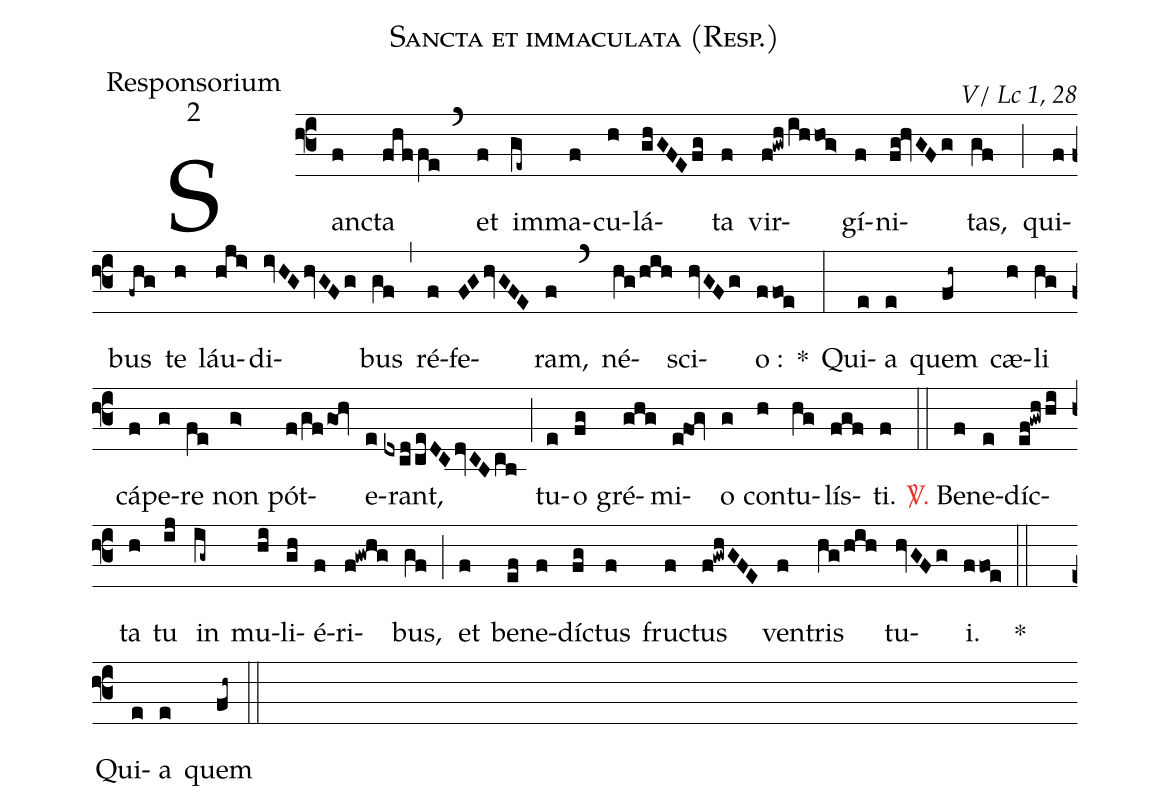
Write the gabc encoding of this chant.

name:Sancta et immaculata (Resp.);
office-part:Responsorium;
mode:2;
commentary:V/ Lc 1, 28;
%%
(f3)Sanc(f)ta(fhffe) (`) et(f) im(ge~)ma(f)cu(h)lá(ghGFEfg)ta(f) vir(f!gwh/ihhog>)gí(f)ni(fg!hvGFg)tas,(gf) (;) qui(f)bus(-fhg) te(h) láu(hji>)di(ivHGhvGFg)bus(gf) (,) ré(f)fe(FGHvGFE)ram,(f) (`) né(hg/hih)sci(hvGFg)o :(ffoe) *(:) Qui(e)a(e) quem(fh~) cæ(h)li(hg) cá(f)pe(g)re(fe) non(g>) pót(f/gfgoh)e(e)rant,(dxcd/ceDCdvCBcb) (;) tu(e)o(fg) gré(ghg)mi(e!fog)o(g) con(h)tu(hg)lís(fgf)ti.(f) (::)

<c><sp>V/</sp>.</c> Be(f)ne(e)díc(ef!gwhhi)ta(h) tu(ij) in(ig~) mu(hi)li(gh)é(f)ri(f!gwhg)bus,(gf) (;) et(f) be(ef)ne(f)díc(fg)tus(f) fruc(f)tus(f!gwhGFE) ven(f)tris(hg/hih) tu(hvGFg)i.(ffoe) (::)

*() Qui(e)a(e) quem(fh~) (::)
